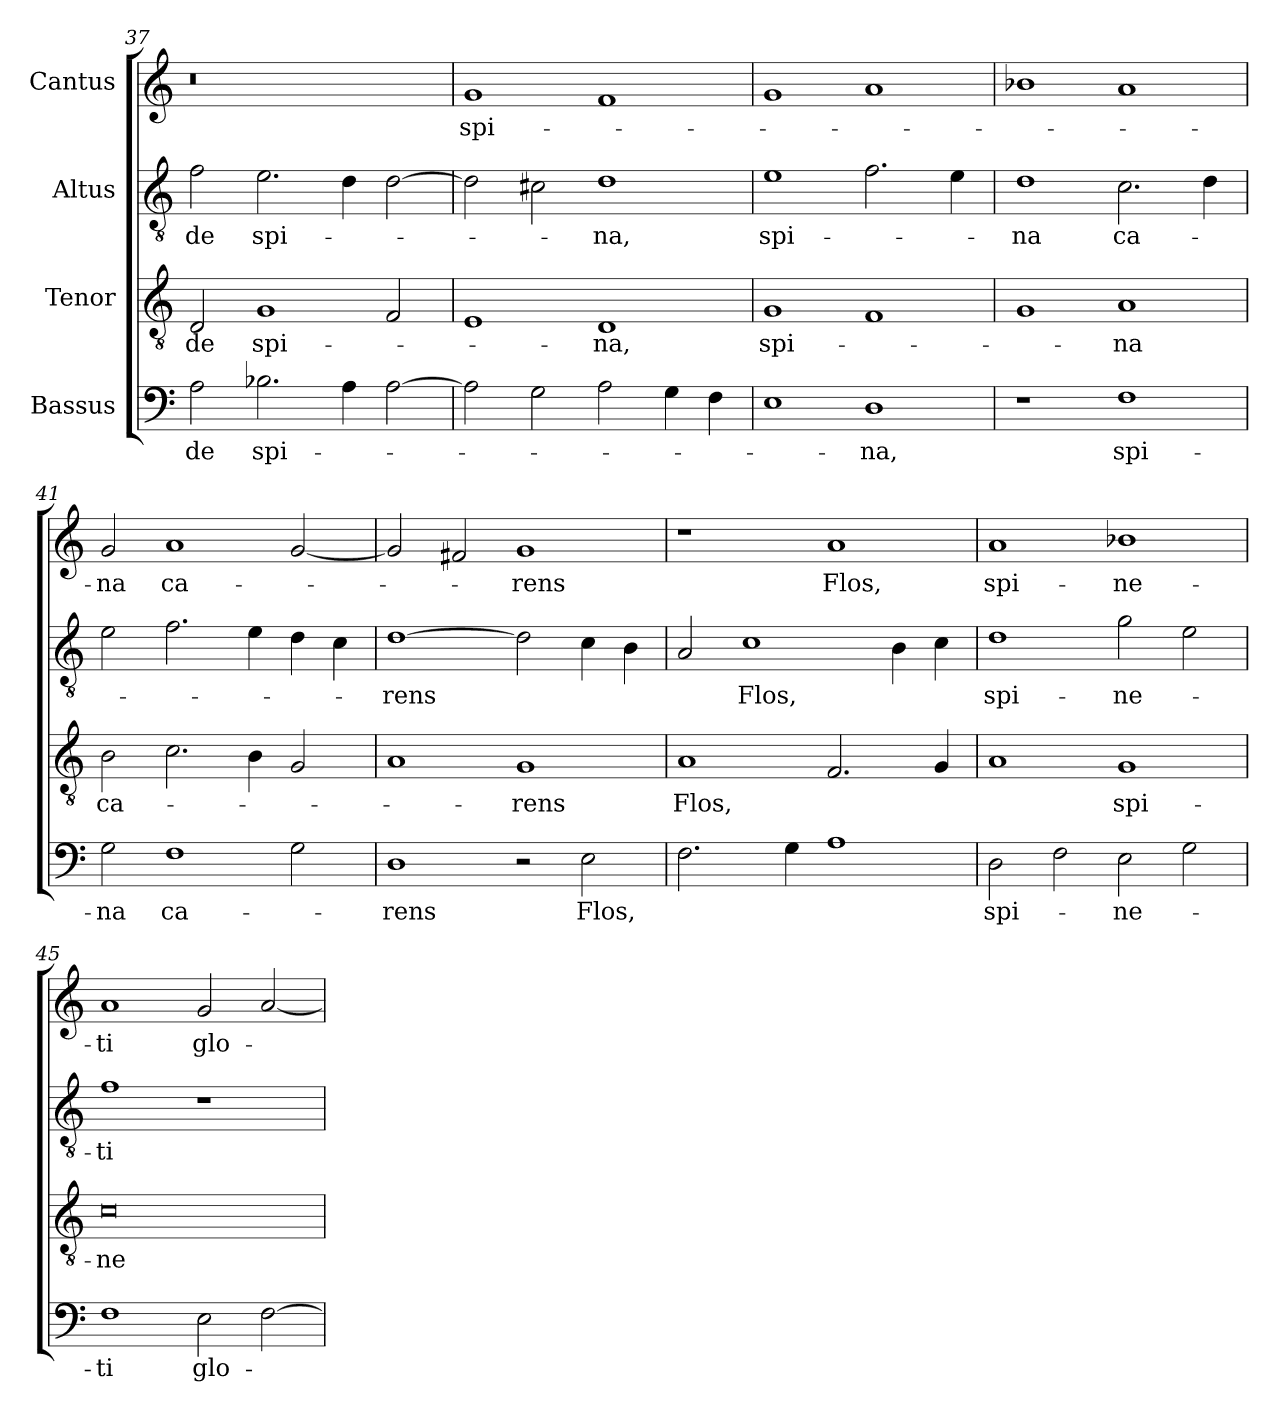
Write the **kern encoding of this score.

**kern	**text	**kern	**text	**kern	**text	**kern	**text
*part4	*part4	*part3	*part3	*part2	*part2	*part1	*part1
*staff4	*staff4	*staff3	*staff3	*staff2	*staff2	*staff1	*staff1
*I"Bassus	*	*I"Tenor	*	*I"Altus	*	*I"Cantus	*
!!LO:LB:g=z
*clefF4	*	*clefGv2	*	*clefGv2	*	*clefG2	*
*k[]	*	*k[]	*	*k[]	*	*k[]	*
*C:	*	*C:	*	*C:	*	*C:	*
=37	=37	=37	=37	=37	=37	=37	=37
!	!	!	!LO:LY:i	!	!	!	!
2A\	de	2D/	de	2f\	de	0r	.
2.B-X\	spi-	1G/	spi-	2.e\	spi-	.	.
4A\	.	.	.	4d\	.	.	.
[2A\	.	2F/	.	[2d\	.	.	.
=38	=38	=38	=38	=38	=38	=38	=38
2A\]	.	1E/	.	2d\]	.	1g/	spi-
2G\	.	.	.	2c#X\	.	.	.
2A\	.	1D/	-na,	1d\	-na,	1f/	.
4G\	.	.	.	.	.	.	.
4F\	.	.	.	.	.	.	.
=39	=39	=39	=39	=39	=39	=39	=39
1E\	.	1G/	spi-	1e\	spi-	1g/	.
1D\	-na,	1F/	.	2.f\	.	1a/	.
.	.	.	.	4e\	.	.	.
=40	=40	=40	=40	=40	=40	=40	=40
1r	.	1G/	.	1d\	-na	1b-X\	.
1F\	spi-	1A/	-na	2.c\	ca-	1a/	.
.	.	.	.	4d\	.	.	.
=41	=41	=41	=41	=41	=41	=41	=41
2G\	-na	2B\	ca-	2e\	.	2g/	-na
1F\	ca-	2.c\	.	2.f\	.	1a/	ca-
.	.	4B\	.	4e\	.	.	.
2G\	.	2G/	.	4d\	.	[2g/	.
.	.	.	.	4c\	.	.	.
=42	=42	=42	=42	=42	=42	=42	=42
1D\	-rens	1A/	.	[1d\	-rens	2g/]	.
.	.	.	.	.	.	2f#X/	.
2r	.	1G/	-rens	2d\]	.	1g/	-rens
2E\	Flos,	.	.	4c\	.	.	.
.	.	.	.	4B\	.	.	.
!!LO:LB:g=z
=43	=43	=43	=43	=43	=43	=43	=43
2.F\	.	1A/	Flos,	2A/	.	1r	.
.	.	.	.	1c\	Flos,	.	.
4G\	.	.	.	.	.	.	.
1A\	.	2.F/	.	.	.	1a/	Flos,
.	.	.	.	4B\	.	.	.
.	.	4G/	.	4c\	.	.	.
=44	=44	=44	=44	=44	=44	=44	=44
2D\	spi-	1A/	.	1d\	spi-	1a/	spi-
2F\	.	.	.	.	.	.	.
2E\	-ne-	1G/	spi-	2g\	-ne-	1b-X\	-ne-
2G\	.	.	.	2e\	.	.	.
=45	=45	=45	=45	=45	=45	=45	=45
1F\	-ti	0c\	-ne-	1f\	-ti	1a/	-ti
2E\	glo-	.	.	1r	.	2g/	glo-
[2F\	.	.	.	.	.	[2a/	.
=	=	=	=	=	=	=	=
*-	*-	*-	*-	*-	*-	*-	*-
